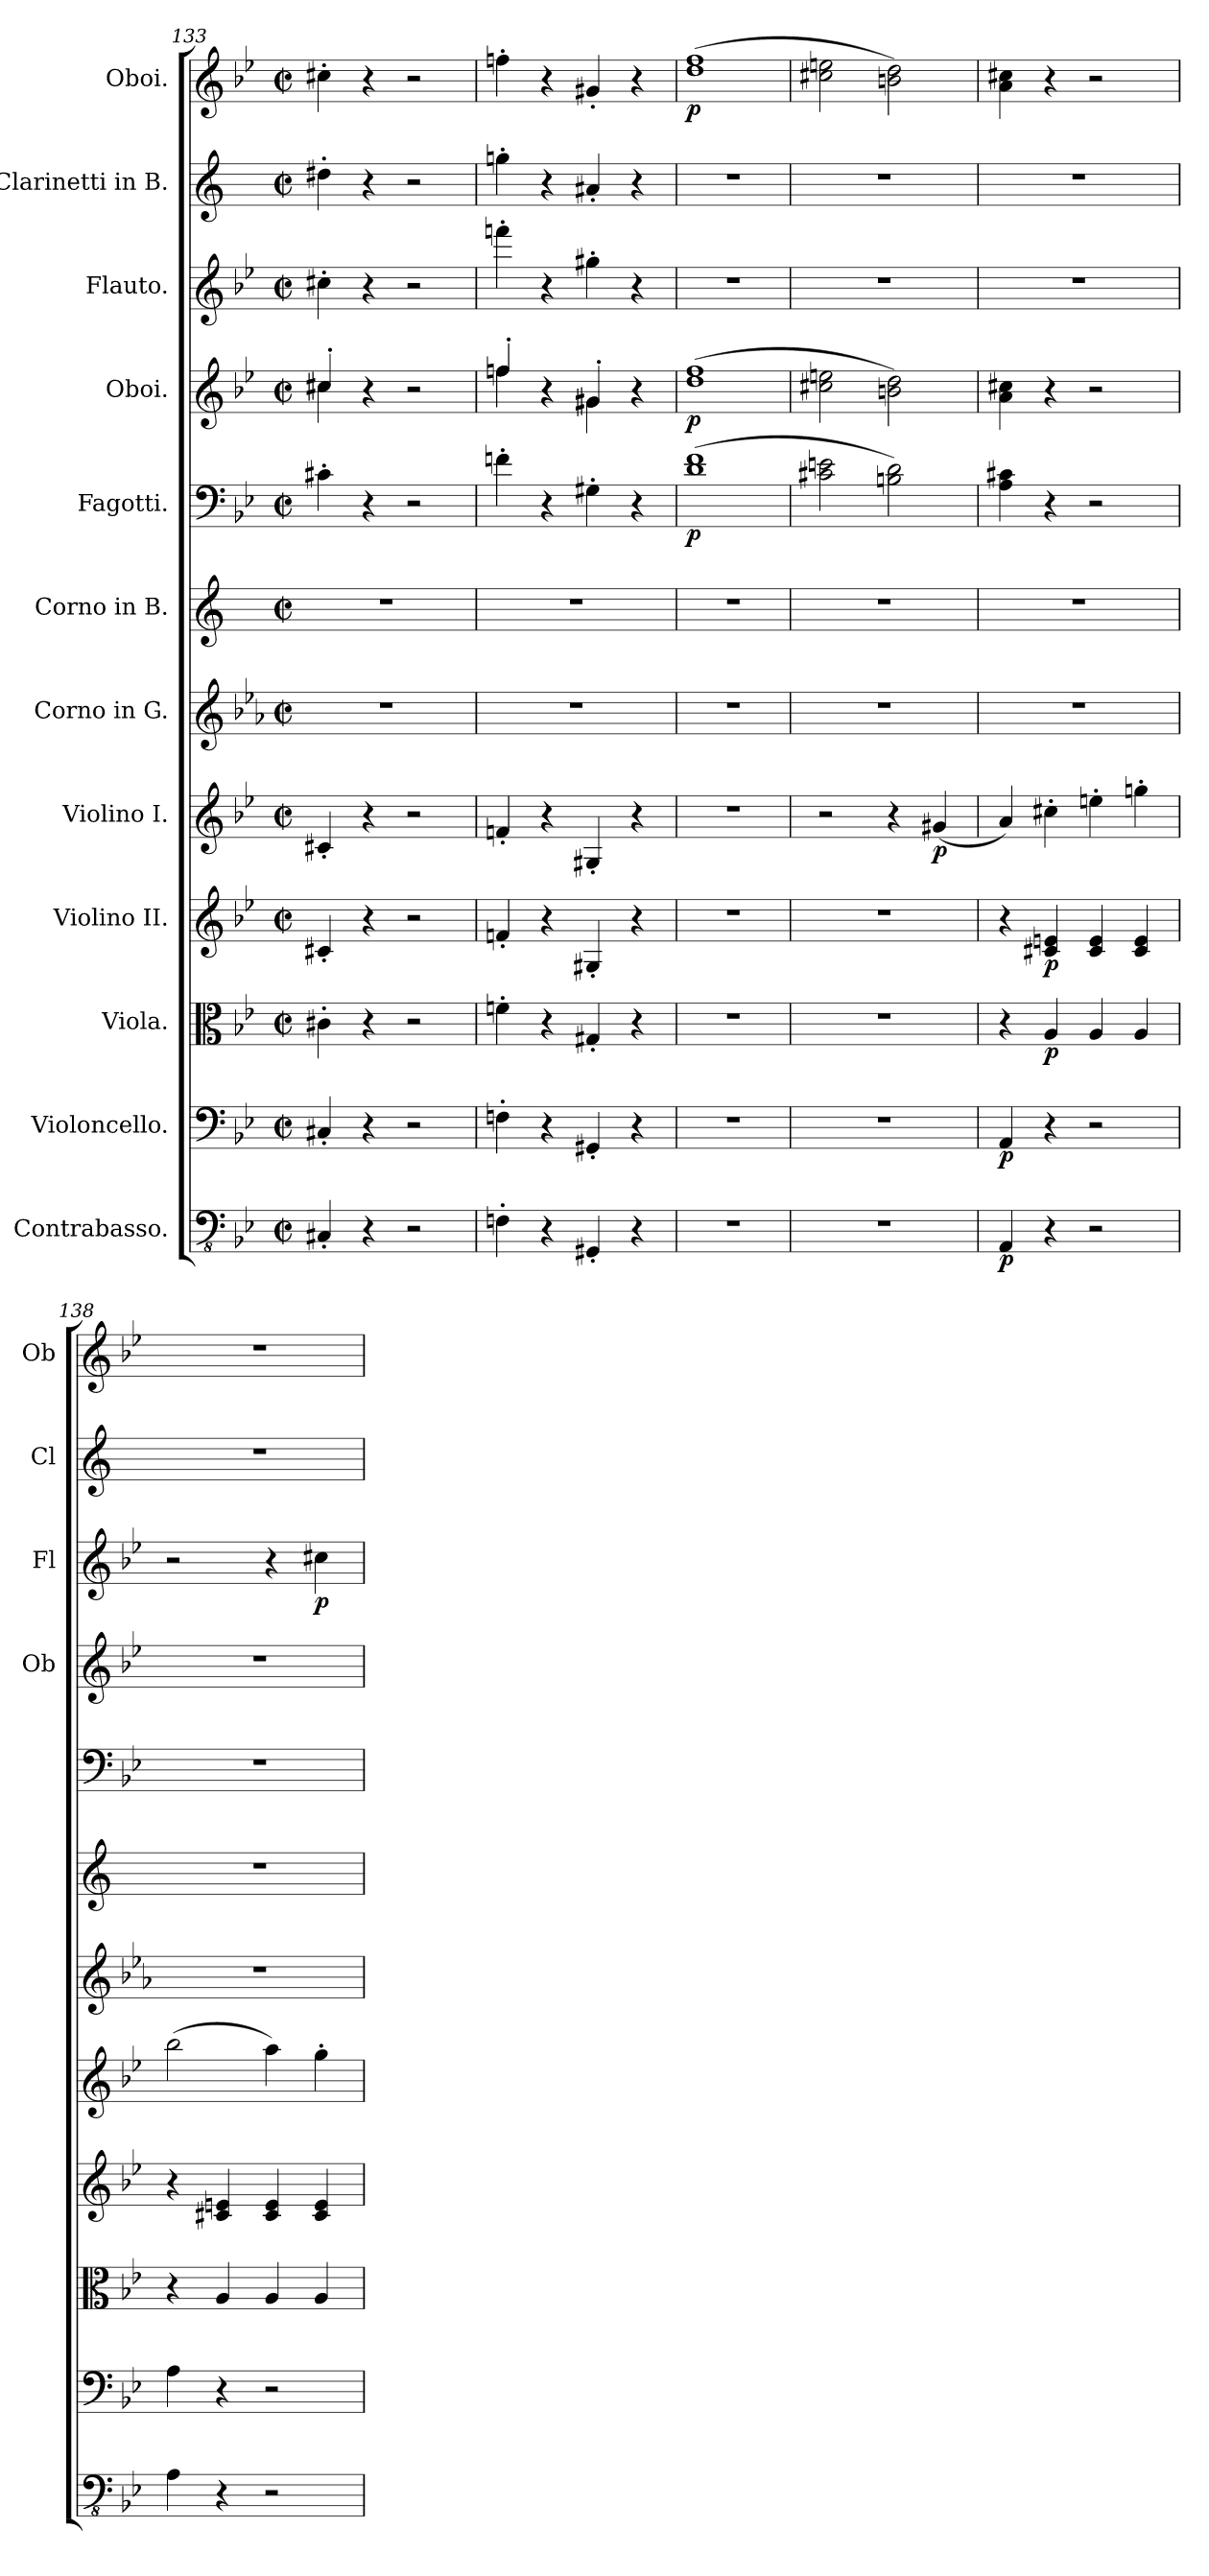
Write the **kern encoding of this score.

**kern	**dynam	**kern	**dynam	**kern	**dynam	**kern	**dynam	**kern	**dynam	**kern	**kern	**kern	**dynam	**kern	**dynam	**kern	**dynam	**kern	**kern	**dynam
*part12	*part12	*part11	*part11	*part10	*part10	*part9	*part9	*part8	*part8	*part7	*part6	*part5	*part5	*part4	*part4	*part3	*part3	*part2	*part1	*part1
*staff12	*staff12	*staff11	*staff11	*staff10	*staff10	*staff9	*staff9	*staff8	*staff8	*staff7	*staff6	*staff5	*staff5	*staff4	*staff4	*staff3	*staff3	*staff2	*staff1	*staff1
*I"Contrabasso.	*	*I"Violoncello.	*	*I"Viola.	*	*I"Violino II.	*	*I"Violino I.	*	*I"Corno in G.	*I"Corno in B.	*I"Fagotti.	*	*I"Oboi.	*	*I"Flauto.	*	*I"Clarinetti in B.	*I"Oboi.	*
*	*	*	*	*	*	*	*	*	*	*	*	*	*	*I'Ob	*	*I'Fl	*	*I'Cl	*I'Ob	*
*clefFv4	*	*clefF4	*	*clefC3	*	*clefG2	*	*clefG2	*	*clefG2	*clefG2	*clefF4	*	*clefG2	*	*clefG2	*	*clefG2	*clefG2	*
*	*	*	*	*	*	*	*	*	*	*ITrd3c5	*ITrd1c2	*	*	*	*	*	*	*ITrd1c2	*	*
*k[b-e-]	*	*k[b-e-]	*	*k[b-e-]	*	*k[b-e-]	*	*k[b-e-]	*	*k[b-e-]	*k[b-e-]	*k[b-e-]	*	*k[b-e-]	*	*k[b-e-]	*	*k[b-e-]	*k[b-e-]	*
*M2/2	*	*M2/2	*	*M2/2	*	*M2/2	*	*M2/2	*	*M2/2	*M2/2	*M2/2	*	*M2/2	*	*M2/2	*	*M2/2	*M2/2	*
*met(c|)	*	*met(c|)	*	*met(c|)	*	*met(c|)	*	*met(c|)	*	*met(c|)	*met(c|)	*met(c|)	*	*met(c|)	*	*met(c|)	*	*met(c|)	*met(c|)	*
=133	=133	=133	=133	=133	=133	=133	=133	=133	=133	=133	=133	=133	=133	=133	=133	=133	=133	=133	=133	=133
*	*	*	*	*	*	*	*	*	*	*	*	*	*	*^	*	*	*	*	*	*
4CC#X'/	.	4C#X'/	.	4c#X'\	.	4c#X'/	.	4c#X'/	.	1r	1r	4c#X'\	.	4cc#X'/	4cc#\	.	4cc#X'\	.	4cc#X'\	4cc#X'\	.
4r	.	4r	.	4r	.	4r	.	4r	.	.	.	4r	.	4r	4rffyy	.	4r	.	4r	4r	.
2r	.	2r	.	2r	.	2r	.	2r	.	.	.	2r	.	2r	2rffyy	.	2r	.	2r	2r	.
=134	=134	=134	=134	=134	=134	=134	=134	=134	=134	=134	=134	=134	=134	=134	=134	=134	=134	=134	=134	=134	=134
4FFn'\	.	4Fn'\	.	4fn'\	.	4fn'/	.	4fn'/	.	1r	1r	4fn'\	.	4ffn'/	4ff\	.	4fffn'\	.	4ffn'\	4ffn'\	.
4r	.	4r	.	4r	.	4r	.	4r	.	.	.	4r	.	4r	4rffyy	.	4r	.	4r	4r	.
4GGG#X'/	.	4GG#X'/	.	4G#X'/	.	4G#X'/	.	4G#X'/	.	.	.	4G#X'\	.	4g#X'/	4g#\	.	4gg#X'\	.	4g#X'/	4g#X'/	.
4r	.	4r	.	4r	.	4r	.	4r	.	.	.	4r	.	4r	4rffyy	.	4r	.	4r	4r	.
=135	=135	=135	=135	=135	=135	=135	=135	=135	=135	=135	=135	=135	=135	=135	=135	=135	=135	=135	=135	=135	=135
!	!	!	!	!	!	!	!	!	!	!	!	!	!LO:DY:b	!	!	!LO:DY:b	!	!	!	!	!LO:DY:b
*	*	*	*	*	*	*	*	*	*	*	*	*	*	*v	*v	*	*	*	*	*	*
1r	.	1r	.	1r	.	1r	.	1r	.	1r	1r	(>1d 1f	p	(>1dd 1ff	p	1r	.	1r	(>1dd 1ff	p
=136	=136	=136	=136	=136	=136	=136	=136	=136	=136	=136	=136	=136	=136	=136	=136	=136	=136	=136	=136	=136
1r	.	1r	.	1r	.	1r	.	2r	.	1r	1r	2c#X\ 2en\	.	2cc#X\ 2een\	.	1r	.	1r	2cc#X\ 2een\	.
.	.	.	.	.	.	.	.	4r	.	.	.	2Bn\ 2d\)	.	2bn\ 2dd\)	.	.	.	.	2bn\ 2dd\)	.
!	!	!	!	!	!	!	!	!	!LO:DY:b	!	!	!	!	!	!	!	!	!	!	!
.	.	.	.	.	.	.	.	(<4g#X/	p	.	.	.	.	.	.	.	.	.	.	.
=137	=137	=137	=137	=137	=137	=137	=137	=137	=137	=137	=137	=137	=137	=137	=137	=137	=137	=137	=137	=137
!	!LO:DY:b	!	!LO:DY:b	!	!	!	!	!	!	!	!	!	!	!	!	!	!	!	!	!
4AAA/	p	4AA/	p	4r	.	4r	.	4a/)	.	1r	1r	4A\ 4c#X\	.	4a\ 4cc#X\	.	1r	.	1r	4a\ 4cc#X\	.
!	!	!	!	!	!LO:DY:b	!	!LO:DY:b	!	!	!	!	!	!	!	!	!	!	!	!	!
4r	.	4r	.	4A/	p	4c#X/ 4en/	p	4cc#X'\	.	.	.	4r	.	4r	.	.	.	.	4r	.
2r	.	2r	.	4A/	.	4c#/ 4e/	.	4een'\	.	.	.	2r	.	2r	.	.	.	.	2r	.
.	.	.	.	4A/	.	4c#/ 4e/	.	4ggn'\	.	.	.	.	.	.	.	.	.	.	.	.
=138	=138	=138	=138	=138	=138	=138	=138	=138	=138	=138	=138	=138	=138	=138	=138	=138	=138	=138	=138	=138
4AA\	.	4A\	.	4r	.	4r	.	(>2bb-\	.	1r	1r	1r	.	1r	.	2r	.	1r	1r	.
4r	.	4r	.	4A/	.	4c#X/ 4en/	.	.	.	.	.	.	.	.	.	.	.	.	.	.
2r	.	2r	.	4A/	.	4c#/ 4e/	.	4aa\)	.	.	.	.	.	.	.	4r	.	.	.	.
!	!	!	!	!	!	!	!	!	!	!	!	!	!	!	!	!	!LO:DY:b	!	!	!
.	.	.	.	4A/	.	4c#/ 4e/	.	4gg'\	.	.	.	.	.	.	.	4cc#X\	p	.	.	.
=	=	=	=	=	=	=	=	=	=	=	=	=	=	=	=	=	=	=	=	=
*-	*-	*-	*-	*-	*-	*-	*-	*-	*-	*-	*-	*-	*-	*-	*-	*-	*-	*-	*-	*-
